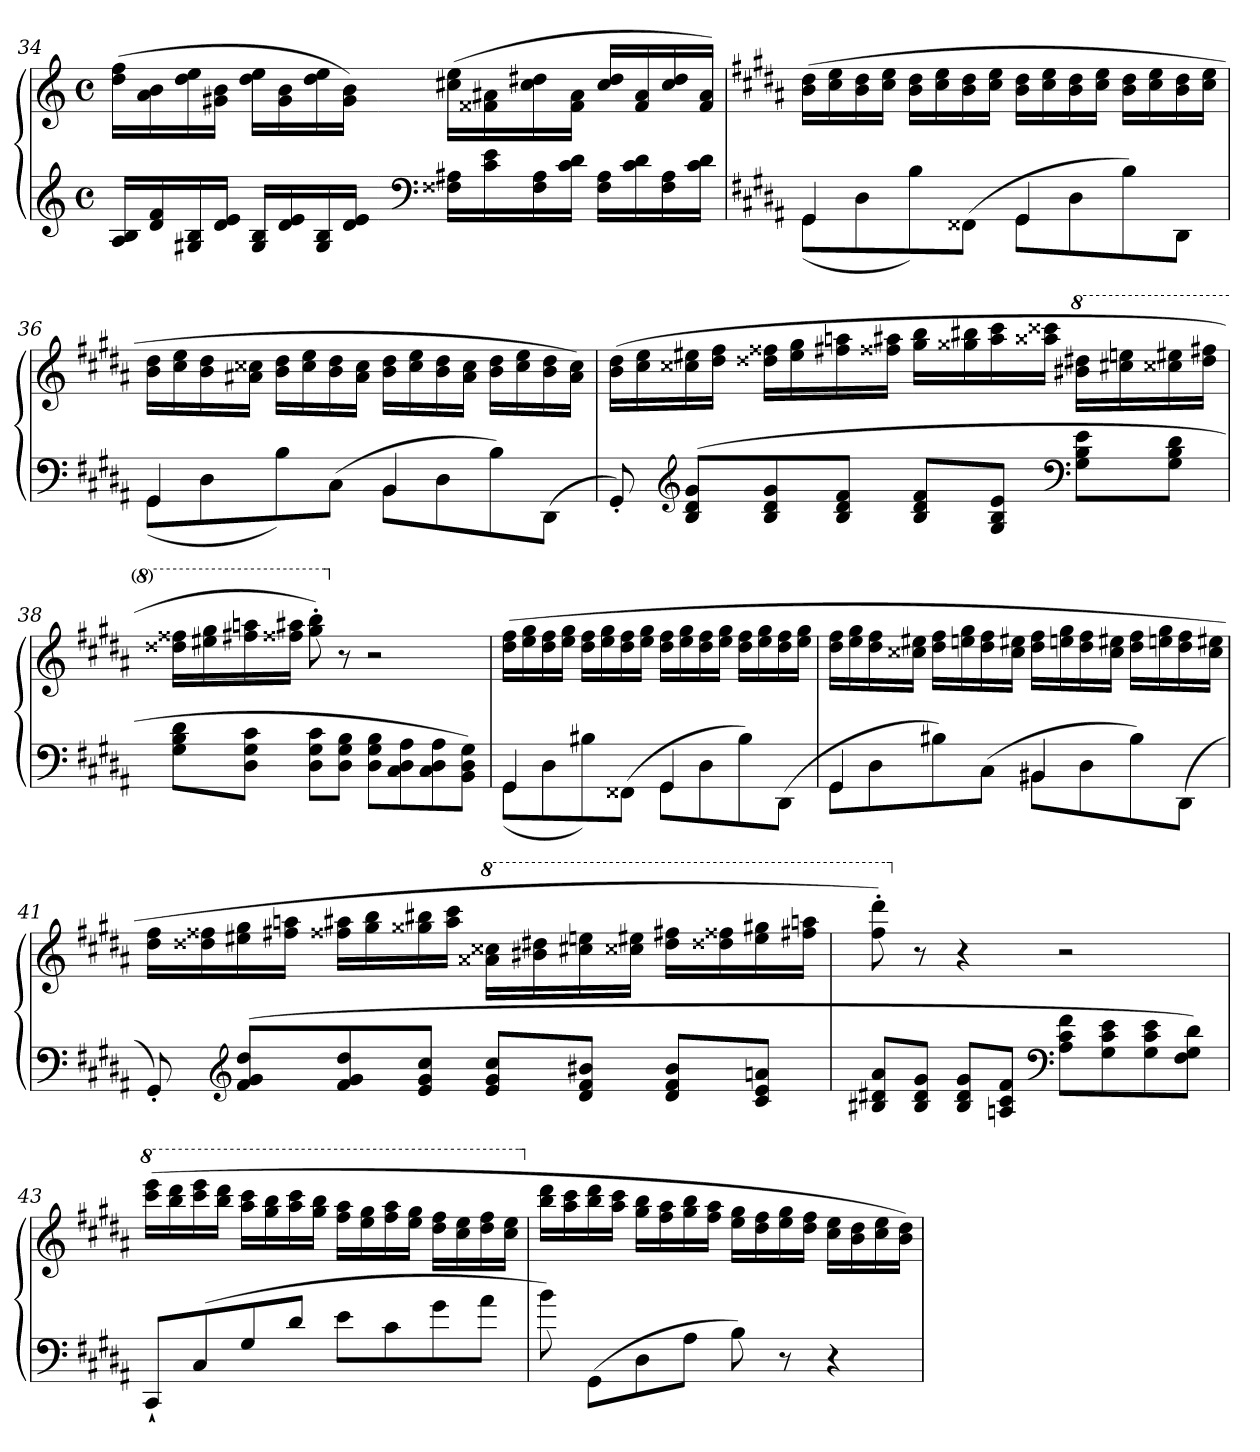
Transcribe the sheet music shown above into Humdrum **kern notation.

**kern	**kern
*part1	*part1
*staff2	*staff1
*clefG2	*clefG2
*k[]	*k[]
*M4/4	*M4/4
*met(c)	*met(c)
=34	=34
16B 16ALL	(>16ff 16ddLL
16f 16d	16b 16a
16B 16G#X	16ee 16dd
16e 16dJJ	16b 16g#XJJ
16B 16G#LL	16ee 16ddLL
16e 16d	16b 16g#
16B 16G#	16ee 16dd
16e 16dJJ	16b 16g#JJ)
*clefF4	*
16A#X 16F##XLL	(<16ee 16cc#XLL
16e 16c	16a#X 16f##X
16A# 16F##	16dd#X 16cc#
16d 16cJJ	16a# 16f##JJ
16A# 16F##LL	16dd# 16cc#LL
16d 16c	16a# 16f##
16A# 16F##	16dd# 16cc#
16d 16cJJ	16a# 16f##JJ)
=35	=35
*k[f#c#g#d#a#]	*k[f#c#g#d#a#]
*^	*
4GG#	(>8GG#L	(>16dd# 16bLL
.	.	16ee 16cc#
.	8D#	16dd# 16b
.	.	16ee 16cc#JJ
4ryy	8B)	16dd# 16bLL
.	.	16ee 16cc#
.	(>8FF##XJ	16dd# 16b
.	.	16ee 16cc#JJ
4GG#	8GG#L	16dd# 16bLL
.	.	16ee 16cc#
.	8D#	16dd# 16b
.	.	16ee 16cc#JJ
4ryy	8B)	16dd# 16bLL
.	.	16ee 16cc#
.	8DD#J	16dd# 16b
.	.	16ee 16cc#JJ
=36	=36	=36
4GG#	(>8GG#L	16dd# 16bLL
.	.	16ee 16cc#
.	8D#	16dd# 16b
.	.	16cc##X 16a#XJJ
4ryy	8B)	16dd# 16bLL
.	.	16ee 16cc##
.	(>8C#J	16dd# 16b
.	.	16cc## 16a#JJ
4BB	8BBL	16dd# 16bLL
.	.	16ee 16cc##
.	8D#	16dd# 16b
.	.	16cc## 16a#JJ
4ryy	8B)	16dd# 16bLL
.	.	16ee 16cc##
.	(>8DD#J	16dd# 16b
.	.	16cc## 16a#JJ)
*v	*v	*
=37	=37
8GG#')	(>16dd# 16bLL
.	16ee 16cc#
*clefG2	*
(>8g# 8d# 8BL	16ee#X 16cc##X
.	16ff# 16dd#JJ
8g# 8d# 8B	16ff##X 16dd##XLL
.	16gg# 16ee#
8f# 8d# 8BJ	16aan 16ff#X
.	16aa#X 16ff##XJJ
8f# 8d# 8BL	16bb 16gg#LL
.	16bb#X 16gg##X
8e 8B 8G#J	16ccc# 16aa#
.	16ccc##X 16aa##XJJ
*clefF4	*
*	*8va
8e 8B 8G#L	16ddd# 16bb#LL
.	16eeen 16ccc#X
8d# 8B 8G#J	16eee#X 16ccc##X
.	16fff# 16ddd#JJ
=38	=38
8d# 8B 8G#L	16fff##X 16ddd##XLL
.	16ggg# 16eee#X
8c# 8G# 8D#J	16aaan 16fff#X
.	16aaa#X 16fff##XJJ
8c# 8G# 8D#L	8bbb' 8ggg#')
*	*X8va
8B 8G# 8D#J	8r
8B 8G# 8D#L	2r
8A# 8D# 8C#	.
8A# 8D# 8C#	.
8G# 8D# 8BBJ)	.
=39	=39
*^	*
4GG#	(>8GG#L	(>16ff# 16dd#LL
.	.	16gg# 16ee
.	8D#	16ff# 16dd#
.	.	16gg# 16eeJJ
4ryy	8B#X)	16ff# 16dd#LL
.	.	16gg# 16ee
.	(>8FF##XJ	16ff# 16dd#
.	.	16gg# 16eeJJ
4GG#	8GG#L	16ff# 16dd#LL
.	.	16gg# 16ee
.	8D#	16ff# 16dd#
.	.	16gg# 16eeJJ
4ryy	8B#)	16ff# 16dd#LL
.	.	16gg# 16ee
.	(>8DD#J	16ff# 16dd#
.	.	16gg# 16eeJJ
=40	=40	=40
4GG#	8GG#L	16ff# 16dd#LL
.	.	16gg# 16ee
.	8D#	16ff# 16dd#
.	.	16ee#X 16cc##XJJ
4ryy	8B#X)	16ff# 16dd#LL
.	.	16gg# 16een
.	(>8C#J	16ff# 16dd#
.	.	16ee#X 16cc##JJ
4BB#X	8BB#XL	16ff# 16dd#LL
.	.	16gg# 16een
.	8D#	16ff# 16dd#
.	.	16ee#X 16cc##JJ
4ryy	8B#)	16ff# 16dd#LL
.	.	16gg# 16een
.	(>8DD#J	16ff# 16dd#
.	.	16ee#X 16cc##JJ
*v	*v	*
=41	=41
8GG#')	16ff# 16dd#LL
.	16ff##X 16dd##X
*clefG2	*
(>8dd# 8g# 8f#L	16gg# 16ee#X
.	16aan 16ff#XJJ
8dd# 8g# 8f#	16aa#X 16ff##XLL
.	16bb 16gg#
8cc# 8g# 8eJ	16bb#X 16gg##X
.	16ccc# 16aa#JJ
*	*8va
8cc# 8g# 8eL	16ccc##X 16aa##XLL
.	16ddd# 16bb#
8b#X 8f# 8d#J	16eee 16ccc#X
.	16eee#X 16ccc##XJJ
8b# 8f# 8d#L	16fff# 16ddd#LL
.	16fff##X 16ddd##X
8an 8e 8c#J	16ggg# 16eee#
.	16aaan 16fff#XJJ
=42	=42
8a# 8d#X 8B#XL	8dddd#' 8fff#')
*	*X8va
8g# 8d# 8B#J	8r
8g# 8d# 8B#L	4r
8f# 8c# 8AJ	.
*clefF4	*
8f# 8c# 8AL	2r
8e 8c# 8G#	.
8e 8c# 8G#	.
8d# 8G# 8F#J)	.
=43	=43
*	*8va
8CC#`L	(>16eeee 16cccc#LL
.	16dddd# 16bbb
(>8C#	16eeee 16cccc#
.	16dddd# 16bbbJJ
8G#	16cccc# 16aaa#LL
.	16bbb 16ggg#
8d#J	16cccc# 16aaa#
.	16bbb 16ggg#JJ
8eL	16aaa# 16fff#LL
.	16ggg# 16eee
8c#	16aaa# 16fff#
.	16ggg# 16eeeJJ
8g#	16fff# 16ddd#LL
.	16eee 16ccc#
8a#J	16fff# 16ddd#
.	16eee 16ccc#JJ
=44	=44
*	*X8va
8b)	16ddd# 16bbLL
.	16ccc# 16aa#
(>8GG#L	16ddd# 16bb
.	16ccc# 16aa#JJ
8D#	16bb 16gg#LL
.	16aa# 16ff#
8A#J	16bb 16gg#
.	16aa# 16ff#JJ
8B)	16gg# 16eeLL
.	16ff# 16dd#
8r	16gg# 16ee
.	16ff# 16dd#JJ
4r	16ee 16cc#LL
.	16dd# 16b
.	16ee 16cc#
.	16dd# 16bJJ)
=	=
*-	*-
